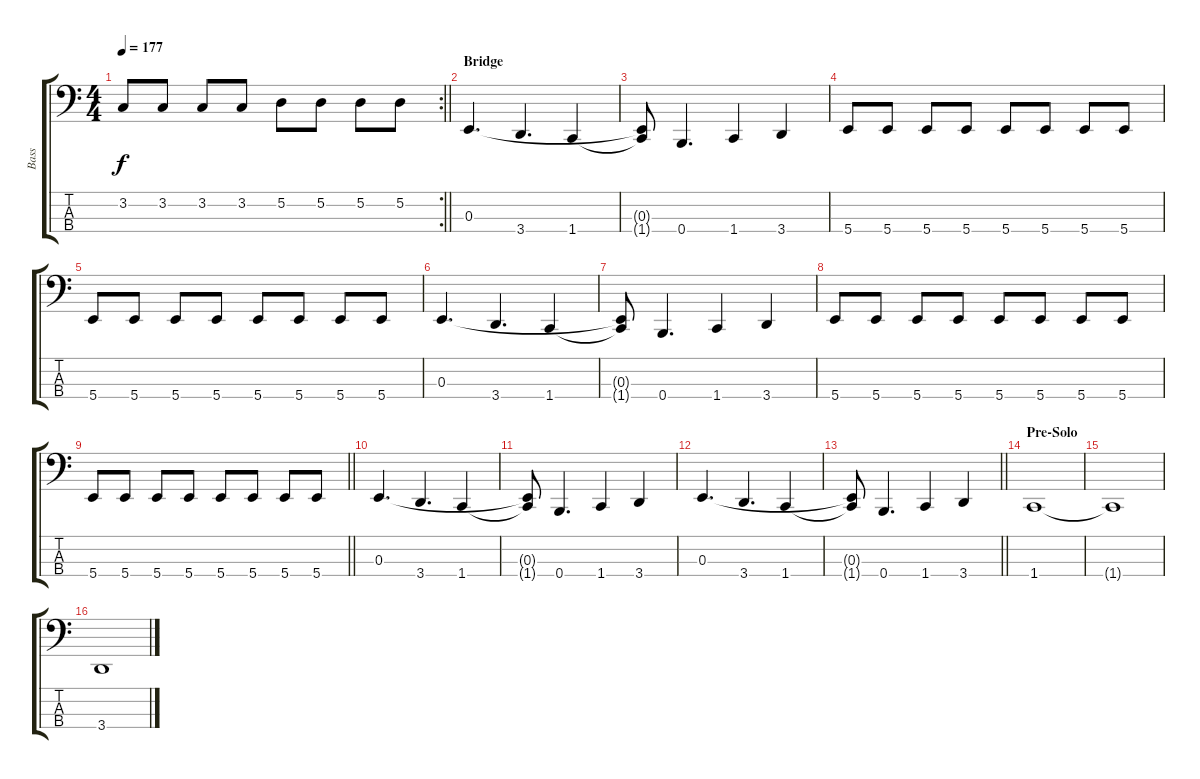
\track ("Bass" "Bass") {instrument electricbassfinger}
\staff {score tabs}
\tuning (D2 A1 E1 B0) {hide}
\rc 2
\ts (4 4)
\tempo 177
\clef f4
\barLineRight lightlight
\ks c
3.2.8{dy f} 3.2.8 3.2.8 3.2.8 5.2.8 5.2.8 5.2.8 5.2.8 |
\section ("" "Bridge")
0.3.4{d} 3.4.4{d} 1.4.4 |
(0.3{t} 1.4{t}).8 0.4.4{d} 1.4.4 3.4.4 |
5.4.8 5.4.8 5.4.8 5.4.8 5.4.8 5.4.8 5.4.8 5.4.8 |
5.4.8 5.4.8 5.4.8 5.4.8 5.4.8 5.4.8 5.4.8 5.4.8 |
0.3.4{d} 3.4.4{d} 1.4.4 |
(0.3{t} 1.4{t}).8 0.4.4{d} 1.4.4 3.4.4 |
5.4.8 5.4.8 5.4.8 5.4.8 5.4.8 5.4.8 5.4.8 5.4.8 |
\barLineRight lightlight
5.4.8 5.4.8 5.4.8 5.4.8 5.4.8 5.4.8 5.4.8 5.4.8 |
\section ("" "")
0.3.4{d} 3.4.4{d} 1.4.4 |
(0.3{t} 1.4{t}).8 0.4.4{d} 1.4.4 3.4.4 |
0.3.4{d} 3.4.4{d} 1.4.4 |
\barLineRight lightlight
(0.3{t} 1.4{t}).8 0.4.4{d} 1.4.4 3.4.4 |
\section ("" "Pre-Solo")
1.4.1 |
1.4{t}.1 |
3.4.1
